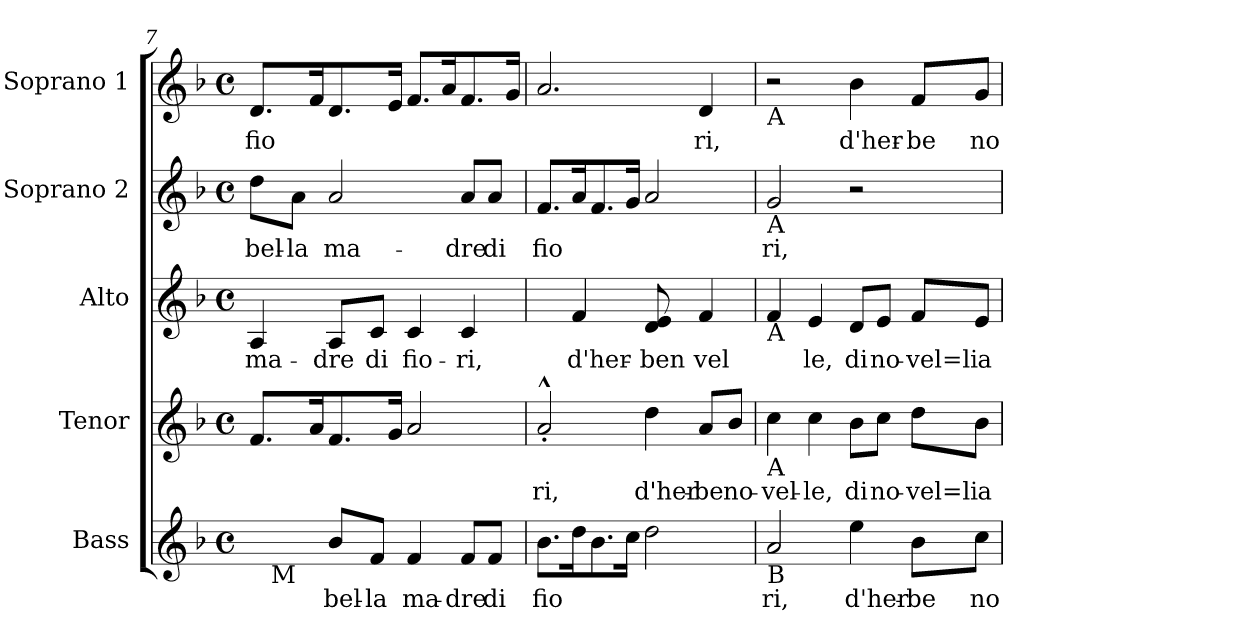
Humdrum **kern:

**kern	**text	**kern	**text	**kern	**text	**kern	**text	**kern	**text
*part5	*part5	*part4	*part4	*part3	*part3	*part2	*part2	*part1	*part1
*staff5	*staff5	*staff4	*staff4	*staff3	*staff3	*staff2	*staff2	*staff1	*staff1
*I"Bass	*	*I"Tenor	*	*I"Alto	*	*I"Soprano 2	*	*I"Soprano 1	*
*k[b-]	*	*k[b-]	*	*k[b-]	*	*k[b-]	*	*k[b-]	*
*F:	*	*F:	*	*F:	*	*F:	*	*F:	*
*M4/4	*	*M4/4	*	*M4/4	*	*M4/4	*	*M4/4	*
*met(c)	*	*met(c)	*	*met(c)	*	*met(c)	*	*met(c)	*
=7	=7	=7	=7	=7	=7	=7	=7	=7	=7
!	!	!	!LO:LY:b:cj	!	!LO:LY:b:cj	!	!LO:LY:b:cj	!	!LO:LY:b:cj
16ryy	.	8.f/L	--	4A/	ma-	8dd\L	bel-	8.d/L	fio-
!LO:TX:b:t=M	!	!	!	!	!	!	!	!	!
8.ryy	.	.	.	.	.	.	.	.	.
!	!	!	!	!	!	!	!LO:LY:b:cj	!	!
.	.	.	.	.	.	8a\J	-la	.	.
!	!	!	!LO:LY:b:cj	!	!	!	!	!	!LO:LY:b:cj
.	.	16a/	--	.	.	.	.	16f/	--
!	!LO:LY:b:cj	!	!LO:LY:b:cj	!	!LO:LY:b:cj	!	!LO:LY:b:cj	!	!LO:LY:b:cj
8b-/L	bel-	8.f/	--	8A/L	-dre	2a/	ma-	8.d/	--
!	!LO:LY:b:cj	!	!	!	!LO:LY:b:cj	!	!	!	!
8f/J	-la	.	.	8c/J	di	.	.	.	.
!	!	!	!LO:LY:b:cj	!	!	!	!	!	!LO:LY:b:cj
.	.	16g/J	--	.	.	.	.	16e/J	--
!	!LO:LY:b:cj	!	!LO:LY:b:cj	!	!LO:LY:b:cj	!	!	!	!LO:LY:b:cj
4f/	ma-	2a/	--	4c/	fio-	.	.	8.f/L	--
!	!	!	!	!	!	!	!	!	!LO:LY:b:cj
.	.	.	.	.	.	.	.	16a/	--
!	!LO:LY:b:cj	!	!	!	!LO:LY:b:cj	!	!LO:LY:b:cj	!	!LO:LY:b:cj
8f/L	-dre	.	.	4c/	-ri,	8a/L	-dre	8.f/	--
!	!LO:LY:b:cj	!	!	!	!	!	!LO:LY:b:cj	!	!
8f/J	di	.	.	.	.	8a/J	di	.	.
!	!	!	!	!	!	!	!	!	!LO:LY:b:cj
.	.	.	.	.	.	.	.	16g/J	--
=8	=8	=8	=8	=8	=8	=8	=8	=8	=8
!	!LO:LY:b:cj	!	!LO:LY:b:cj	!	!	!	!LO:LY:b:cj	!	!LO:LY:b:cj
8.b-\L	fio-	2a^^>'>/	-ri,	8.ryy	.	8.f/L	fio-	2.a/	--
!	!LO:LY:b:cj	!	!	!	!LO:LY:b:cj	!	!LO:LY:b:cj	!	!
16dd\	--	.	.	4f/	d'her-	16a/	--	.	.
!	!LO:LY:b:cj	!	!	!	!	!	!LO:LY:b:cj	!	!
8.b-\	--	.	.	.	.	8.f/	--	.	.
!	!LO:LY:b:cj	!	!	!	!	!	!LO:LY:b:cj	!	!
16cc\J	--	.	.	16ryy	.	16g/J	--	.	.
!	!LO:LY:b:cj	!	!LO:LY:b:cj	!	!LO:LY:b:cj	!	!LO:LY:b:cj	!	!
2dd\	--	4dd\	d'her-	8d/ 8e/	-ben	2a/	--	.	.
.	.	.	.	8ryy	.	.	.	.	.
!	!	!	!LO:LY:b:cj	!	!LO:LY:b:cj	!	!	!	!LO:LY:b:cj
.	.	8a/L	-be	4f/	vel-	.	.	4d/	-ri,
!	!	!	!LO:LY:b:cj	!	!	!	!	!	!
.	.	8b-/J	no-	.	.	.	.	.	.
!!LO:PB:g=z
=9	=9	=9	=9	=9	=9	=9	=9	=9	=9
!	!	!	!	!	!	!	!	!LO:TX:b:t=A	!
!	!	!	!	!	!	!LO:TX:b:t=A	!	!	!
!	!	!	!	!LO:TX:b:t=A	!	!	!	!	!
!	!	!LO:TX:b:t=A	!	!	!	!	!	!	!
!LO:TX:b:t=B	!	!	!	!	!	!	!	!	!
!	!LO:LY:b:cj	!	!LO:LY:b:cj	!	!LO:LY:b:cj	!	!LO:LY:b:cj	!	!
2a/	-ri,	4cc\	-vel-	4f/	--	2g/	-ri,	2r	.
!	!	!	!LO:LY:b:cj	!	!LO:LY:b:cj	!	!	!	!
.	.	4cc\	-le,	4e/	-le,	.	.	.	.
!	!LO:LY:b:cj	!	!LO:LY:b:cj	!	!LO:LY:b:cj	!	!	!	!LO:LY:b:cj
4ee\	d'her-	8b-\L	di	8d/L	di	2r	.	4b-\	d'her-
!	!	!	!LO:LY:b:cj	!	!LO:LY:b:cj	!	!	!	!
.	.	8cc\J	no-	8e/J	no-	.	.	.	.
!	!LO:LY:b:cj	!	!LO:LY:b:cj	!	!LO:LY:b:cj	!	!	!	!LO:LY:b:cj
8b-\L	-be	8dd\L	-vel=li	8f/L	-vel=li	.	.	8f/L	-be
!	!LO:LY:b:cj	!	!LO:LY:b:cj	!	!LO:LY:b:cj	!	!	!	!LO:LY:b:cj
8cc\J	no-	8b-\J	a-	8e/J	a-	.	.	8g/J	no-
=	=	=	=	=	=	=	=	=	=
*-	*-	*-	*-	*-	*-	*-	*-	*-	*-
